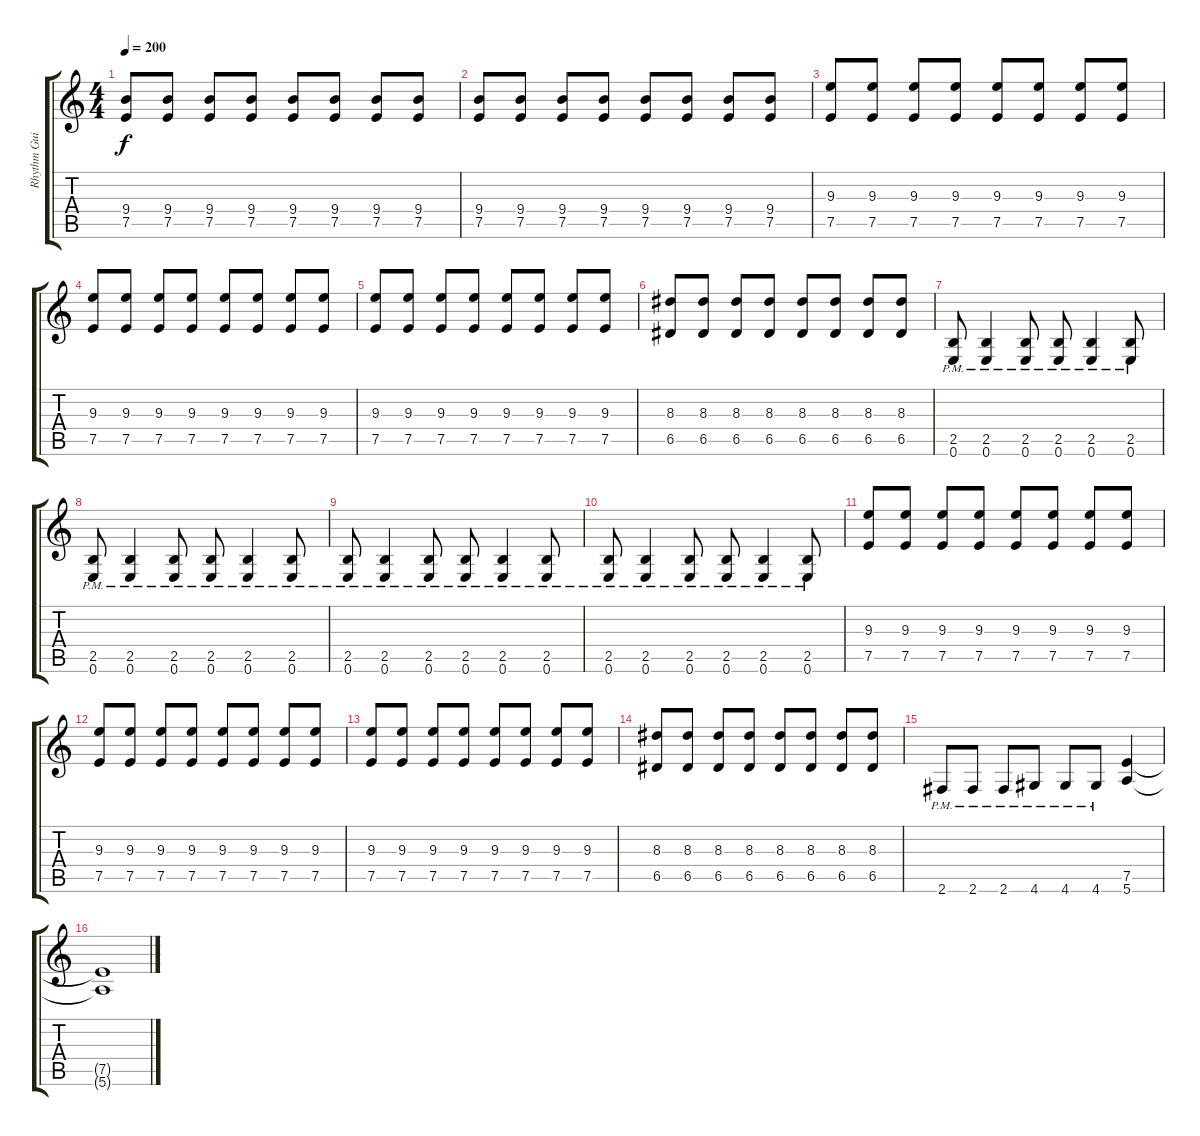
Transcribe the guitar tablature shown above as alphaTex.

\track ("Rhythm Guitar " "Rhythm Gui") {instrument distortionguitar}
\staff {score tabs}
\tuning (E4 B3 G3 D3 A2 E2) {hide}
\ts (4 4)
\tempo 200
\clef g2
\ks c
(9.4 7.5).8{dy f} (9.4 7.5).8 (9.4 7.5).8 (9.4 7.5).8 (9.4 7.5).8 (9.4 7.5).8 (9.4 7.5).8 (9.4 7.5).8 |
(9.4 7.5).8 (9.4 7.5).8 (9.4 7.5).8 (9.4 7.5).8 (9.4 7.5).8 (9.4 7.5).8 (9.4 7.5).8 (9.4 7.5).8 |
(9.3 7.5).8 (9.3 7.5).8 (9.3 7.5).8 (9.3 7.5).8 (9.3 7.5).8 (9.3 7.5).8 (9.3 7.5).8 (9.3 7.5).8 |
(9.3 7.5).8 (9.3 7.5).8 (9.3 7.5).8 (9.3 7.5).8 (9.3 7.5).8 (9.3 7.5).8 (9.3 7.5).8 (9.3 7.5).8 |
(9.3 7.5).8 (9.3 7.5).8 (9.3 7.5).8 (9.3 7.5).8 (9.3 7.5).8 (9.3 7.5).8 (9.3 7.5).8 (9.3 7.5).8 |
(8.3 6.5).8 (8.3 6.5).8 (8.3 6.5).8 (8.3 6.5).8 (8.3 6.5).8 (8.3 6.5).8 (8.3 6.5).8 (8.3 6.5).8 |
(2.5{pm} 0.6{pm}).8 (2.5{pm} 0.6{pm}).4 (2.5{pm} 0.6{pm}).8 (2.5{pm} 0.6{pm}).8 (2.5{pm} 0.6{pm}).4 (2.5{pm} 0.6{pm}).8 |
(2.5{pm} 0.6{pm}).8 (2.5{pm} 0.6{pm}).4 (2.5{pm} 0.6{pm}).8 (2.5{pm} 0.6{pm}).8 (2.5{pm} 0.6{pm}).4 (2.5{pm} 0.6{pm}).8 |
(2.5{pm} 0.6{pm}).8 (2.5{pm} 0.6{pm}).4 (2.5{pm} 0.6{pm}).8 (2.5{pm} 0.6{pm}).8 (2.5{pm} 0.6{pm}).4 (2.5{pm} 0.6{pm}).8 |
(2.5{pm} 0.6{pm}).8 (2.5{pm} 0.6{pm}).4 (2.5{pm} 0.6{pm}).8 (2.5{pm} 0.6{pm}).8 (2.5{pm} 0.6{pm}).4 (2.5{pm} 0.6{pm}).8 |
(9.3 7.5).8 (9.3 7.5).8 (9.3 7.5).8 (9.3 7.5).8 (9.3 7.5).8 (9.3 7.5).8 (9.3 7.5).8 (9.3 7.5).8 |
(9.3 7.5).8 (9.3 7.5).8 (9.3 7.5).8 (9.3 7.5).8 (9.3 7.5).8 (9.3 7.5).8 (9.3 7.5).8 (9.3 7.5).8 |
(9.3 7.5).8 (9.3 7.5).8 (9.3 7.5).8 (9.3 7.5).8 (9.3 7.5).8 (9.3 7.5).8 (9.3 7.5).8 (9.3 7.5).8 |
(8.3 6.5).8 (8.3 6.5).8 (8.3 6.5).8 (8.3 6.5).8 (8.3 6.5).8 (8.3 6.5).8 (8.3 6.5).8 (8.3 6.5).8 |
2.6{pm}.8 2.6{pm}.8 2.6{pm}.8 4.6{pm}.8 4.6{pm}.8 4.6{pm}.8 (7.5 5.6).4 |
(7.5{t} 5.6{t}).1
